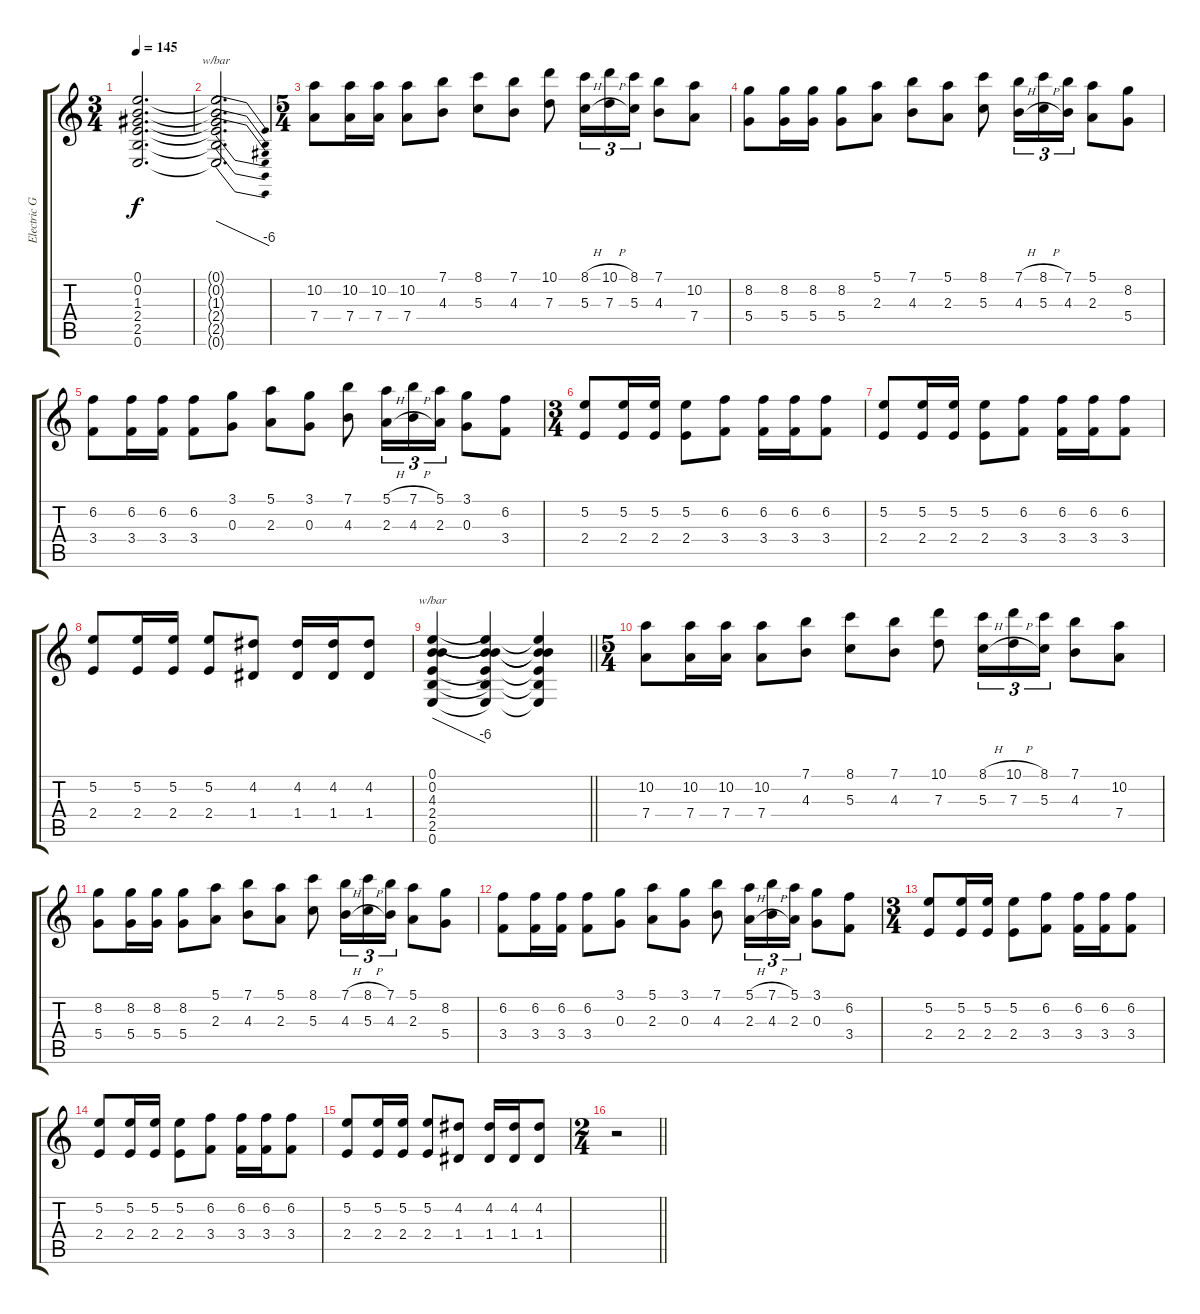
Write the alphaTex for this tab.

\track ("Electric Guitar 3" "Electric G") {instrument distortionguitar}
\staff {score tabs}
\tuning (E4 B3 G3 D3 A2 E2) {hide}
\ts (3 4)
\tempo 145
\clef g2
\ks aminor
(0.1 0.2 1.3 2.4 2.5 0.6).2{d dy f} |
(0.1{t} 0.2{t} 1.3{t} 2.4{t} 2.5{t} 0.6{t}).2{d tbe (dive default 0 0 60 -24)} |
\ts (5 4)
(10.2 7.4).8 (10.2 7.4).16 (10.2 7.4).16 (10.2 7.4).8 (7.1 4.3).8 (8.1 5.3).8 (7.1 4.3).8 (10.1 7.3).8 (8.1{h} 5.3{h}).16{tu (3 2)} (10.1{h} 7.3{h}).16{tu (3 2)} (8.1 5.3).16{tu (3 2)} (7.1 4.3).8 (10.2 7.4).8 |
(8.2 5.4).8 (8.2 5.4).16 (8.2 5.4).16 (8.2 5.4).8 (5.1 2.3).8 (7.1 4.3).8 (5.1 2.3).8 (8.1 5.3).8 (7.1{h} 4.3{h}).16{tu (3 2)} (8.1{h} 5.3{h}).16{tu (3 2)} (7.1 4.3).16{tu (3 2)} (5.1 2.3).8 (8.2 5.4).8 |
(6.2 3.4).8 (6.2 3.4).16 (6.2 3.4).16 (6.2 3.4).8 (3.1 0.3).8 (5.1 2.3).8 (3.1 0.3).8 (7.1 4.3).8 (5.1{h} 2.3{h}).16{tu (3 2)} (7.1{h} 4.3{h}).16{tu (3 2)} (5.1 2.3).16{tu (3 2)} (3.1 0.3).8 (6.2 3.4).8 |
\ts (3 4)
(5.2 2.4).8 (5.2 2.4).16 (5.2 2.4).16 (5.2 2.4).8 (6.2 3.4).8 (6.2 3.4).16 (6.2 3.4).16 (6.2 3.4).8 |
(5.2 2.4).8 (5.2 2.4).16 (5.2 2.4).16 (5.2 2.4).8 (6.2 3.4).8 (6.2 3.4).16 (6.2 3.4).16 (6.2 3.4).8 |
(5.2 2.4).8 (5.2 2.4).16 (5.2 2.4).16 (5.2 2.4).8 (4.2 1.4).8 (4.2 1.4).16 (4.2 1.4).16 (4.2 1.4).8 |
\barLineRight lightlight
(0.1 0.2 4.3 2.4 2.5 0.6).4{tbe (dive default 0 0 60 -24)} (0.1{t} 0.2{t} 4.3{t} 2.4{t} 2.5{t} 0.6{t}).4 (0.1{t} 0.2{t} 4.3{t} 2.4{t} 2.5{t} 0.6{t}).4 |
\ts (5 4)
(10.2 7.4).8 (10.2 7.4).16 (10.2 7.4).16 (10.2 7.4).8 (7.1 4.3).8 (8.1 5.3).8 (7.1 4.3).8 (10.1 7.3).8 (8.1{h} 5.3{h}).16{tu (3 2)} (10.1{h} 7.3{h}).16{tu (3 2)} (8.1 5.3).16{tu (3 2)} (7.1 4.3).8 (10.2 7.4).8 |
(8.2 5.4).8 (8.2 5.4).16 (8.2 5.4).16 (8.2 5.4).8 (5.1 2.3).8 (7.1 4.3).8 (5.1 2.3).8 (8.1 5.3).8 (7.1{h} 4.3{h}).16{tu (3 2)} (8.1{h} 5.3{h}).16{tu (3 2)} (7.1 4.3).16{tu (3 2)} (5.1 2.3).8 (8.2 5.4).8 |
(6.2 3.4).8 (6.2 3.4).16 (6.2 3.4).16 (6.2 3.4).8 (3.1 0.3).8 (5.1 2.3).8 (3.1 0.3).8 (7.1 4.3).8 (5.1{h} 2.3{h}).16{tu (3 2)} (7.1{h} 4.3{h}).16{tu (3 2)} (5.1 2.3).16{tu (3 2)} (3.1 0.3).8 (6.2 3.4).8 |
\ts (3 4)
(5.2 2.4).8 (5.2 2.4).16 (5.2 2.4).16 (5.2 2.4).8 (6.2 3.4).8 (6.2 3.4).16 (6.2 3.4).16 (6.2 3.4).8 |
(5.2 2.4).8 (5.2 2.4).16 (5.2 2.4).16 (5.2 2.4).8 (6.2 3.4).8 (6.2 3.4).16 (6.2 3.4).16 (6.2 3.4).8 |
(5.2 2.4).8 (5.2 2.4).16 (5.2 2.4).16 (5.2 2.4).8 (4.2 1.4).8 (4.2 1.4).16 (4.2 1.4).16 (4.2 1.4).8 |
\ts (2 4)
\barLineRight lightlight
r.2
